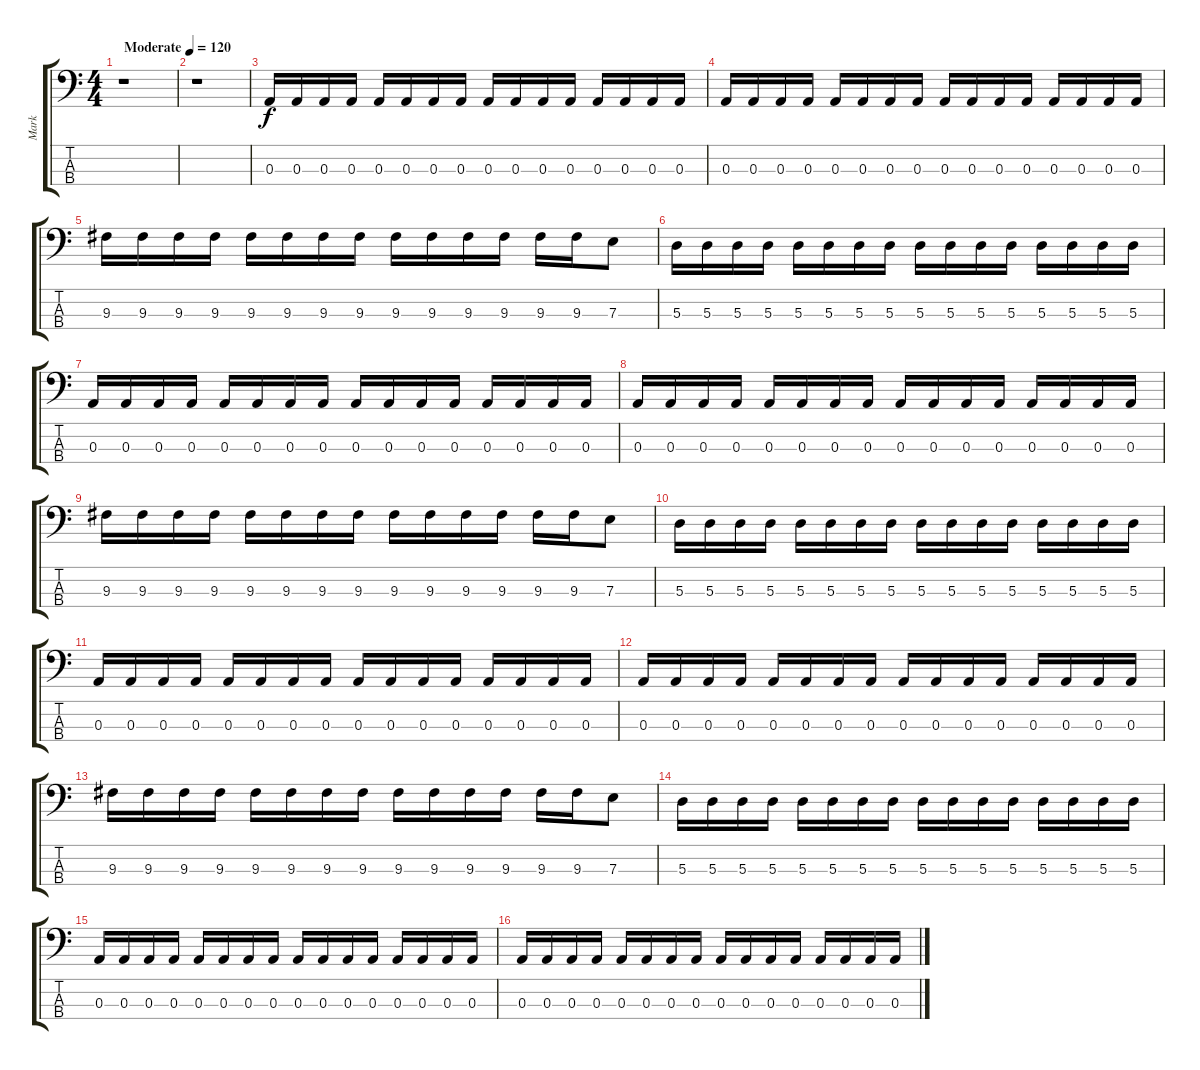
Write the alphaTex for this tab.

\track ("Mark" "Mark") {instrument electricbassfinger}
\staff {score tabs}
\tuning (G2 D2 A1 E1) {hide}
\ts (4 4)
\tempo (120 "Moderate")
\clef f4
\ks c
r.1{dy f instrument electricbassfinger} |
r.1 |
0.3.16 0.3.16 0.3.16 0.3.16 0.3.16 0.3.16 0.3.16 0.3.16 0.3.16 0.3.16 0.3.16 0.3.16 0.3.16 0.3.16 0.3.16 0.3.16 |
0.3.16 0.3.16 0.3.16 0.3.16 0.3.16 0.3.16 0.3.16 0.3.16 0.3.16 0.3.16 0.3.16 0.3.16 0.3.16 0.3.16 0.3.16 0.3.16 |
9.3.16 9.3.16 9.3.16 9.3.16 9.3.16 9.3.16 9.3.16 9.3.16 9.3.16 9.3.16 9.3.16 9.3.16 9.3.16 9.3.16 7.3.8 |
5.3.16 5.3.16 5.3.16 5.3.16 5.3.16 5.3.16 5.3.16 5.3.16 5.3.16 5.3.16 5.3.16 5.3.16 5.3.16 5.3.16 5.3.16 5.3.16 |
0.3.16 0.3.16 0.3.16 0.3.16 0.3.16 0.3.16 0.3.16 0.3.16 0.3.16 0.3.16 0.3.16 0.3.16 0.3.16 0.3.16 0.3.16 0.3.16 |
0.3.16 0.3.16 0.3.16 0.3.16 0.3.16 0.3.16 0.3.16 0.3.16 0.3.16 0.3.16 0.3.16 0.3.16 0.3.16 0.3.16 0.3.16 0.3.16 |
9.3.16 9.3.16 9.3.16 9.3.16 9.3.16 9.3.16 9.3.16 9.3.16 9.3.16 9.3.16 9.3.16 9.3.16 9.3.16 9.3.16 7.3.8 |
5.3.16 5.3.16 5.3.16 5.3.16 5.3.16 5.3.16 5.3.16 5.3.16 5.3.16 5.3.16 5.3.16 5.3.16 5.3.16 5.3.16 5.3.16 5.3.16 |
0.3.16 0.3.16 0.3.16 0.3.16 0.3.16 0.3.16 0.3.16 0.3.16 0.3.16 0.3.16 0.3.16 0.3.16 0.3.16 0.3.16 0.3.16 0.3.16 |
0.3.16 0.3.16 0.3.16 0.3.16 0.3.16 0.3.16 0.3.16 0.3.16 0.3.16 0.3.16 0.3.16 0.3.16 0.3.16 0.3.16 0.3.16 0.3.16 |
9.3.16 9.3.16 9.3.16 9.3.16 9.3.16 9.3.16 9.3.16 9.3.16 9.3.16 9.3.16 9.3.16 9.3.16 9.3.16 9.3.16 7.3.8 |
5.3.16 5.3.16 5.3.16 5.3.16 5.3.16 5.3.16 5.3.16 5.3.16 5.3.16 5.3.16 5.3.16 5.3.16 5.3.16 5.3.16 5.3.16 5.3.16 |
0.3.16 0.3.16 0.3.16 0.3.16 0.3.16 0.3.16 0.3.16 0.3.16 0.3.16 0.3.16 0.3.16 0.3.16 0.3.16 0.3.16 0.3.16 0.3.16 |
0.3.16 0.3.16 0.3.16 0.3.16 0.3.16 0.3.16 0.3.16 0.3.16 0.3.16 0.3.16 0.3.16 0.3.16 0.3.16 0.3.16 0.3.16 0.3.16
